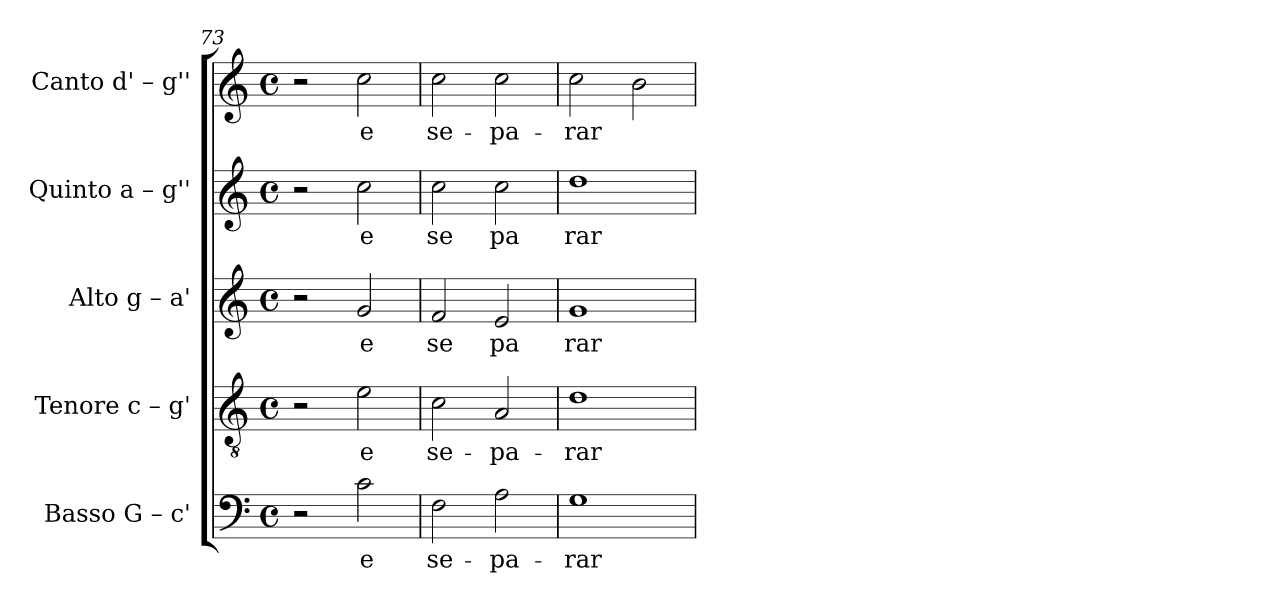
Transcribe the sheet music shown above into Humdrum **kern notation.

**kern	**text	**kern	**text	**kern	**text	**kern	**text	**kern	**text
*part5	*part5	*part4	*part4	*part3	*part3	*part2	*part2	*part1	*part1
*staff5	*staff5	*staff4	*staff4	*staff3	*staff3	*staff2	*staff2	*staff1	*staff1
*I"Basso  G – c'	*	*I"Tenore  c – g'	*	*I"Alto  g – a'	*	*I"Quinto  a – g''	*	*I"Canto  d' – g''	*
*clefF4	*	*clefGv2	*	*clefG2	*	*clefG2	*	*clefG2	*
*k[]	*	*k[]	*	*k[]	*	*k[]	*	*k[]	*
*C:	*	*C:	*	*C:	*	*C:	*	*C:	*
*M4/4	*	*M4/4	*	*M4/4	*	*M4/4	*	*M4/4	*
*met(c)	*	*met(c)	*	*met(c)	*	*met(c)	*	*met(c)	*
=73	=73	=73	=73	=73	=73	=73	=73	=73	=73
2r	.	2r	.	2r	.	2r	.	2r	.
!	!LO:LY:b:rj	!	!LO:LY:b:rj	!	!LO:LY:b:rj	!	!LO:LY:b:rj	!	!LO:LY:b:rj
2c\	e	2e\	e	2g/	e	2cc\	e	2cc\	e
=74	=74	=74	=74	=74	=74	=74	=74	=74	=74
!	!LO:LY:b:rj	!	!LO:LY:b:rj	!	!LO:LY:b:rj	!	!LO:LY:b:rj	!	!LO:LY:b:rj
2F\	se-	2c\	se-	2f/	se	2cc\	se	2cc\	se-
!	!LO:LY:b:rj	!	!LO:LY:b:rj	!	!LO:LY:b:rj	!	!LO:LY:b:rj	!	!LO:LY:b:rj
2A\	-pa-	2A/	-pa-	2e/	pa	2cc\	pa	2cc\	-pa-
=75	=75	=75	=75	=75	=75	=75	=75	=75	=75
!	!LO:LY:b:rj	!	!LO:LY:b:rj	!	!LO:LY:b:rj	!	!LO:LY:b:rj	!	!LO:LY:b:rj
1G	-rar-	1d	-rar-	1g	rar	1dd	rar	2cc\	-rar-
!	!	!	!	!	!	!	!	!	!LO:LY:b:rj
.	.	.	.	.	.	.	.	2b\	--
=	=	=	=	=	=	=	=	=	=
*-	*-	*-	*-	*-	*-	*-	*-	*-	*-
